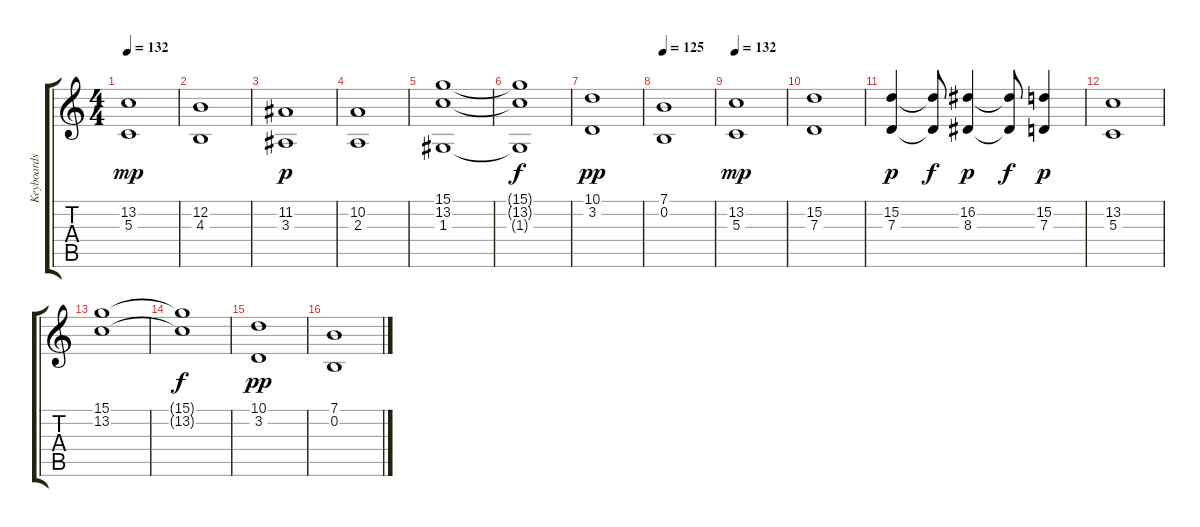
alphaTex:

\track ("Keyboards" "Keyboards") {instrument stringensemble1}
\staff {score tabs}
\tuning (E4 B3 G3 D3 A2 D2) {hide}
\ts (4 4)
\tempo 132
\clef g2
\ks c
(13.2 5.3).1{dy mp} |
(12.2 4.3).1 |
(11.2 3.3).1{dy p} |
(10.2 2.3).1 |
(15.1 13.2 1.3).1 |
(15.1{t} 13.2{t} 1.3{t}).1{dy f} |
(10.1 3.2).1{dy pp} |
\tempo 125
(7.1 0.2).1 |
\tempo 132
(13.2 5.3).1{dy mp} |
(15.2 7.3).1 |
(15.2 7.3).4{dy p} (15.2{t} 7.3{t}).8{dy f} (16.2 8.3).4{dy p} (16.2{t} 8.3{t}).8{dy f} (15.2 7.3).4{dy p} |
(13.2 5.3).1 |
(15.1 13.2).1 |
(15.1{t} 13.2{t}).1{dy f} |
(10.1 3.2).1{dy pp} |
(7.1 0.2).1
